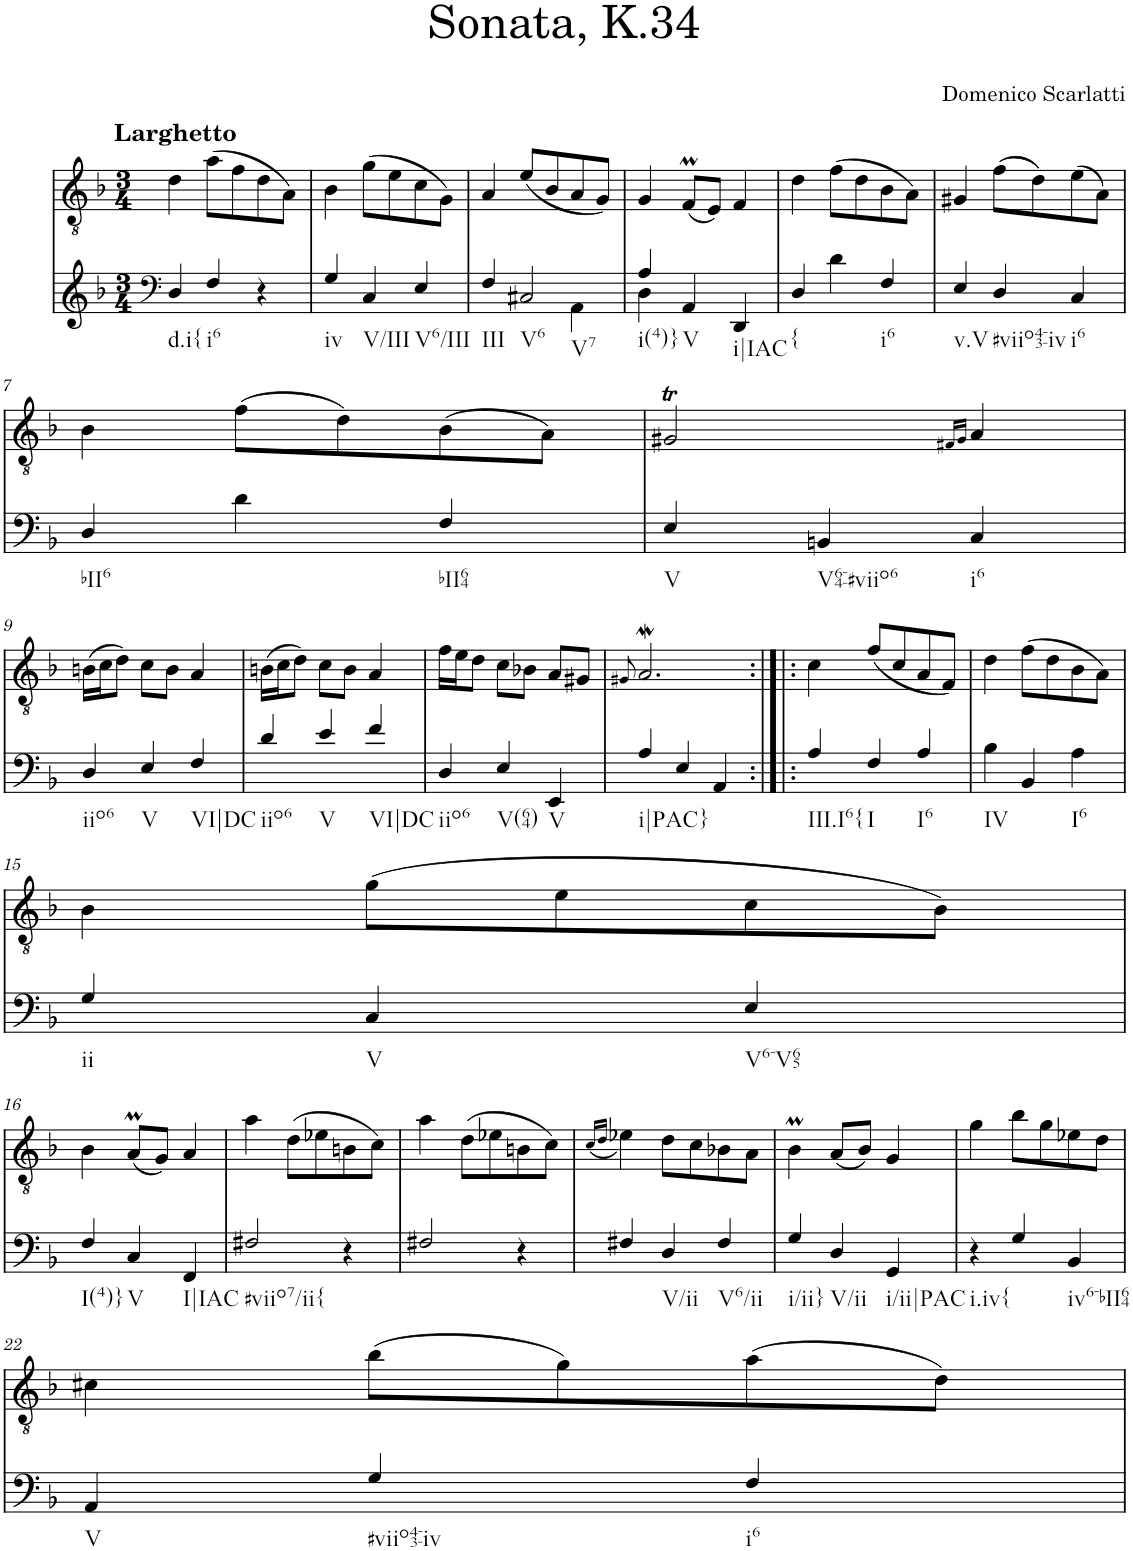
**kern	**kern
*part2	*part1
*staff2	*staff1
*I"Acoustic Guitar	*I"Acoustic Guitar
*I'Ac Gtr	*I'Ac Gtr
*clefF4	*clefGv2
*k[b-]	*k[b-]
*F:	*F:
*M3/4	*M3/4
=1	=1
!	!LO:TX:a:B:t=Larghetto
!LO:TX:b:t=d.i{	!
4D/	4d\
!LO:TX:b:t=i6	!
4F/	(8a\L
.	8f\
4r	8d\
.	8A\J)
=2	=2
!LO:TX:b:t=iv	!
4G/	4B-\
!LO:TX:b:t=V/III	!
4C/	(8g\L
.	8e\
!LO:TX:b:t=V6/III	!
4E/	8c\
.	8G\J)
=3	=3
*^	*
!LO:TX:b:t=III	!	!
4F/	2ryy	4A/
!LO:TX:b:t=V6	!	!
!LO:TX:b:t=V7	!	!
2C#X/	.	(8e/L
.	.	8B-/
.	4AA\	8A/
.	.	8G/J)
=4	=4	=4
!LO:TX:b:t=i(4)}	!	!
4A/	4D\	4G/
!LO:TX:b:t=V	!	!
4AA/	2ryy	(8FM/L
.	.	8E/J)
!LO:TX:b:t=i|IAC	!	!
4DD/	.	4F/
*v	*v	*
=5	=5
!LO:TX:b:t={	!
4D/	4d\
4d\	(8f\L
.	8d\
!LO:TX:b:t=i6	!
4F/	8B-\
.	8A\J)
=6	=6
!LO:TX:b:t=v.V	!
4E/	4G#X/
!LO:TX:b:t=#viio43-iv	!
4D/	(8f\L
.	8d\)
!LO:TX:b:t=i6	!
4C/	(8e\
.	8A\J)
!!LO:LB:g=z
=7	=7
!LO:TX:b:t=bII6	!
4D/	4B-\
4d\	(8f\L
.	8d\)
!LO:TX:b:t=bII64	!
4F/	(8B-\
.	8A\J)
=8	=8
!LO:TX:b:t=V	!
4E/	2G#Xt/
!LO:TX:b:t=V64-#viio6	!
4BBn/	.
.	16qF#X/LL
.	16qG#/JJ
!LO:TX:b:t=i6	!
4C/	4A/
!!LO:LB:g=z
=9	=9
!LO:TX:b:t=iio6	!
4D/	(16Bn\LL
.	16c\J
.	8d\J)
!LO:TX:b:t=V	!
4E/	8c\L
.	8B\J
!LO:TX:b:t=VI|DC	!
4F/	4A/
=10	=10
!LO:TX:b:t=iio6	!
4d/	(16Bn\LL
.	16c\J
.	8d\J)
!LO:TX:b:t=V	!
4e/	8c\L
.	8B\J
!LO:TX:b:t=VI|DC	!
4f/	4A/
=11	=11
!LO:TX:b:t=iio6	!
4D/	16f\LL
.	16e\J
.	8d\J
!LO:TX:b:t=V(64)	!
4E/	8c\L
.	8B-X\J
!LO:TX:b:t=V	!
4EE/	8A/L
.	8G#X/J
=12	=12
.	8qG#X/
!LO:TX:b:t=i|PAC}	!
4A/	2.AW/
4E/	.
4AA/	.
=13:|!|:	=13:|!|:
!LO:TX:b:t=III.I6{	!
4A/	4c\
!LO:TX:b:t=I	!
4F/	(8f/L
.	8c/
!LO:TX:b:t=I6	!
4A/	8A/
.	8F/J)
=14	=14
!LO:TX:b:t=IV	!
4B-\	4d\
4BB-/	(8f\L
.	8d\
!LO:TX:b:t=I6	!
4A\	8B-\
.	8A\J)
!!LO:LB:g=z
=15	=15
!LO:TX:b:t=ii	!
4G/	4B-\
!LO:TX:b:t=V	!
4C/	(8g\L
.	8e\
!LO:TX:b:t=V6-V65	!
4E/	8c\
.	8B-\J)
!!LO:LB:g=z
=16	=16
!LO:TX:b:t=I(4)}	!
4F/	4B-\
!LO:TX:b:t=V	!
4C/	(8Am/L
.	8G/J)
!LO:TX:b:t=I|IAC	!
4FF/	4A/
=17	=17
!LO:TX:b:t=#viio7/ii{	!
2F#X/	4a\
.	(8d\L
.	8e-X\
4r	8Bn\
.	8c\J)
=18	=18
2F#X/	4a\
.	(8d\L
.	8e-X\
4r	8Bn\
.	8c\J)
=19	=19
.	(16qc/LL
.	16qd/JJ
4F#X/	4e-X\)
!LO:TX:b:t=V/ii	!
4D/	8d\L
.	8c\
!LO:TX:b:t=V6/ii	!
4F#/	8B-X\
.	8A\J
=20	=20
!LO:TX:b:t=i/ii}	!
4G/	4B-M\
!LO:TX:b:t=V/ii	!
4D/	(8A/L
.	8B-/J)
!LO:TX:b:t=i/ii|PAC	!
4GG/	4G/
=21	=21
!LO:TX:b:t=i.iv{	!
4r	4g\
4G/	8b-\L
.	8g\
!LO:TX:b:t=iv6-bII64	!
4BB-/	8e-X\
.	8d\J
!!LO:LB:g=z
=22	=22
!LO:TX:b:t=V	!
4AA/	4c#X\
!LO:TX:b:t=#viio43-iv	!
4G/	(8b-\L
.	8g\)
!LO:TX:b:t=i6	!
4F/	(8a\
.	8d\J)
=	=
*-	*-
